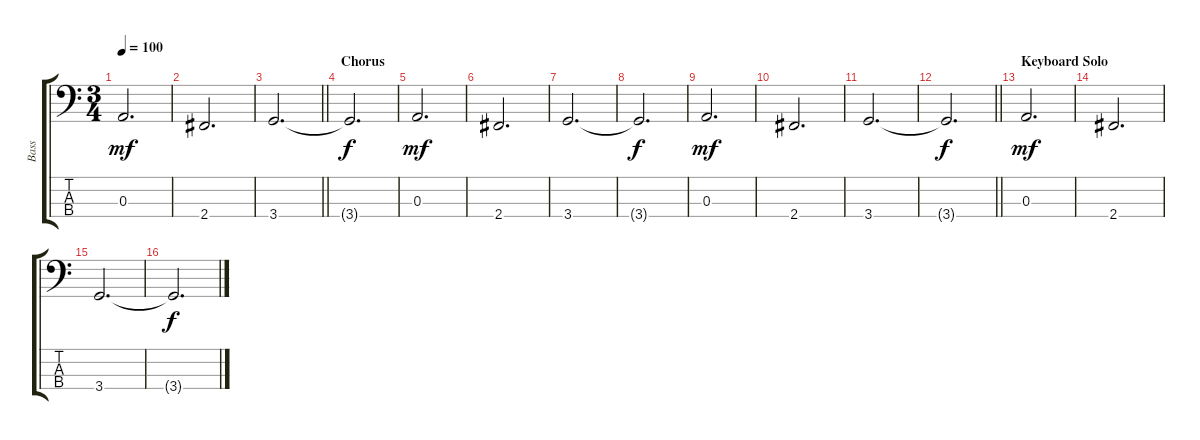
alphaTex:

\track ("Bass" "Bass") {instrument electricbassfinger}
\staff {score tabs}
\tuning (G2 D2 A1 E1) {hide}
\ts (3 4)
\tempo 100
\clef f4
\ks c
0.3.2{d dy mf} |
2.4.2{d} |
\barLineRight lightlight
3.4.2{d} |
\section ("" "Chorus")
3.4{t}.2{d dy f} |
0.3.2{d dy mf} |
2.4.2{d} |
3.4.2{d} |
3.4{t}.2{d dy f} |
0.3.2{d dy mf} |
2.4.2{d} |
3.4.2{d} |
\barLineRight lightlight
3.4{t}.2{d dy f} |
\section ("" "Keyboard Solo")
0.3.2{d dy mf} |
2.4.2{d} |
3.4.2{d} |
3.4{t}.2{d dy f}
